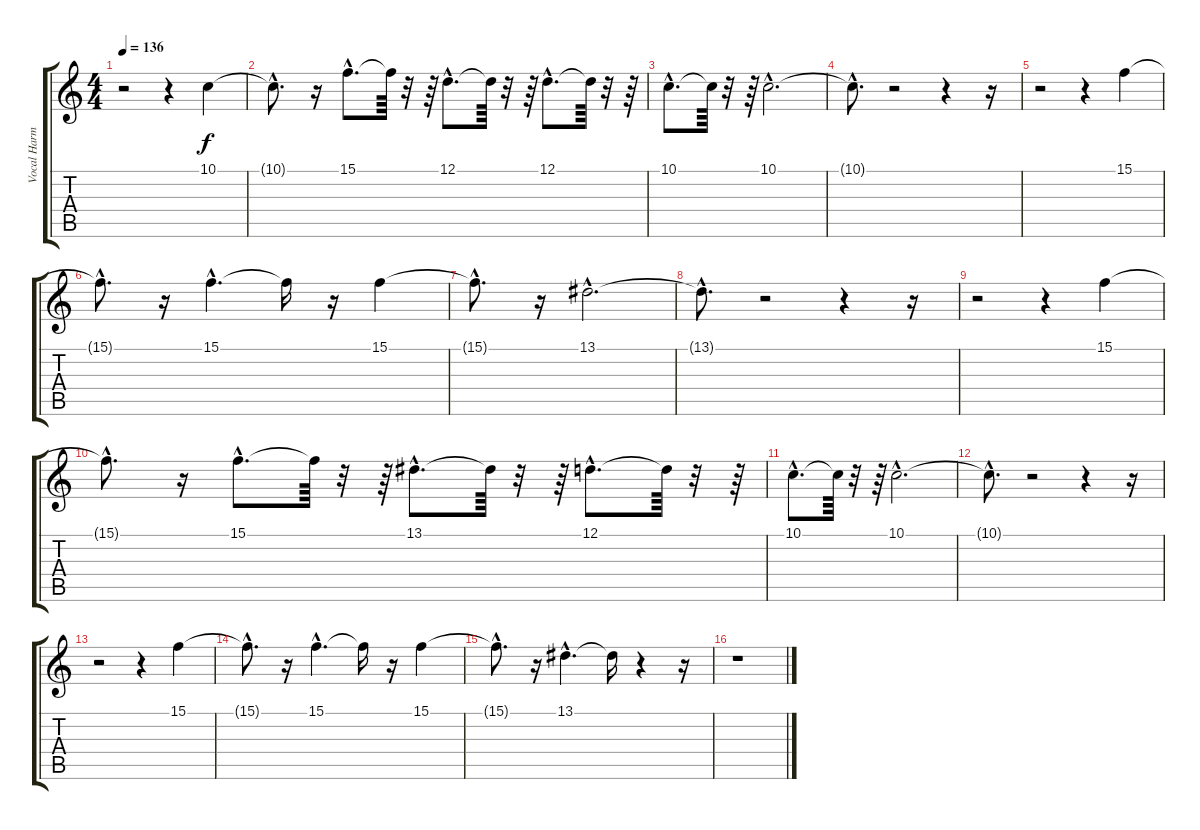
\track ("Vocal Harmony" "Vocal Harm") {instrument choiraahs}
\staff {score tabs}
\tuning (D4 A3 F3 C3 G2 D2) {hide}
\ts (4 4)
\tempo 136
\clef g2
\ks c
r.2{dy f} r.4 10.1.4 |
10.1{hac t}.8{d} r.16 15.1{hac}.8{d} 15.1{t}.64 r.32 r.64 12.1{hac}.8{d} 12.1{t}.64 r.32 r.64 12.1{hac}.8{d} 12.1{t}.64 r.32 r.64 |
10.1{hac}.8{d} 10.1{t}.64 r.32 r.64 10.1{hac}.2{d} |
10.1{hac t}.8{d} r.2 r.4 r.16 |
r.2 r.4 15.1.4 |
15.1{hac t}.8{d} r.16 15.1{hac}.4{d} 15.1{t}.16 r.16 15.1.4 |
15.1{hac t}.8{d} r.16 13.1{hac}.2{d} |
13.1{hac t}.8{d} r.2 r.4 r.16 |
r.2 r.4 15.1.4 |
15.1{hac t}.8{d} r.16 15.1{hac}.8{d} 15.1{t}.64 r.32 r.64 13.1{hac}.8{d} 13.1{t}.64 r.32 r.64 12.1{hac}.8{d} 12.1{t}.64 r.32 r.64 |
10.1{hac}.8{d} 10.1{t}.64 r.32 r.64 10.1{hac}.2{d} |
10.1{hac t}.8{d} r.2 r.4 r.16 |
r.2 r.4 15.1.4 |
15.1{hac t}.8{d} r.16 15.1{hac}.4{d} 15.1{t}.16 r.16 15.1.4 |
15.1{hac t}.8{d} r.16 13.1{hac}.4{d} 13.1{t}.16 r.4 r.16 |
r.1
